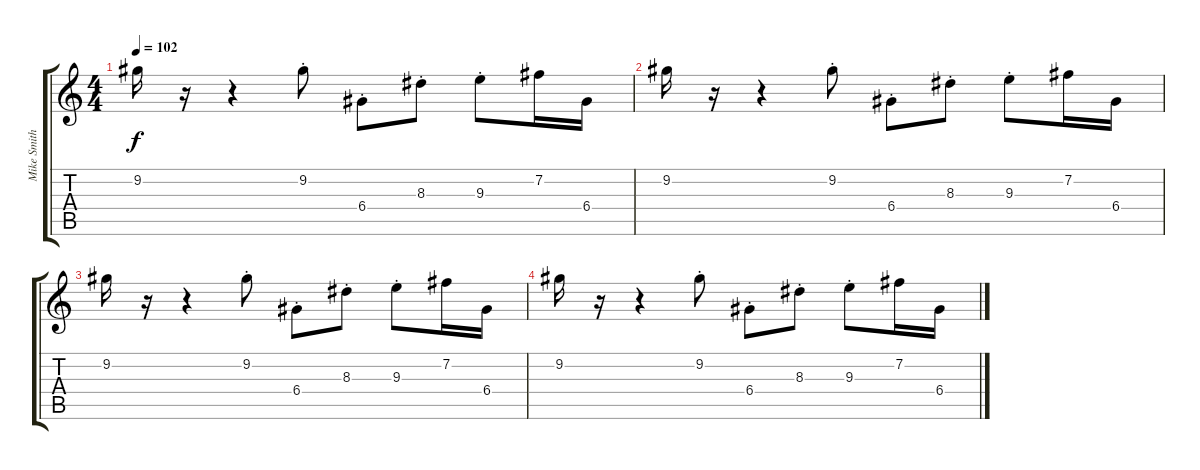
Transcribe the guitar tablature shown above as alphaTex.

\track ("Mike Smith (Delay #2)" "Mike Smith") {instrument overdrivenguitar}
\staff {score tabs}
\tuning (E4 B3 G3 D3 A2 E2) {hide}
\ts (4 4)
\tempo 102
\clef g2
\ks c
9.2.16{dy f} r.16 r.4 9.2{st}.8 6.4{st}.8 8.3{st}.8 9.3{st}.8 7.2.16 6.4.16 |
9.2.16 r.16 r.4 9.2{st}.8 6.4{st}.8 8.3{st}.8 9.3{st}.8 7.2.16 6.4.16 |
9.2.16 r.16 r.4 9.2{st}.8 6.4{st}.8 8.3{st}.8 9.3{st}.8 7.2.16 6.4.16 |
9.2.16 r.16 r.4 9.2{st}.8 6.4{st}.8 8.3{st}.8 9.3{st}.8 7.2.16 6.4.16
